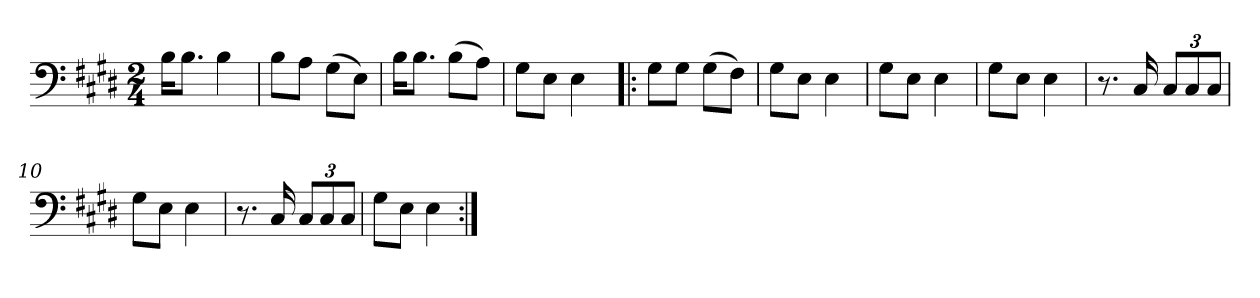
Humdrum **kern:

**kern
*part1
*staff1
*clefF4
*k[f#c#g#d#]
*M2/4
=1
16B\KL
8.B\J
4B\
=2
8B\L
8A\J
(8G#\L
8E\J)
=3
16B\KL
8.B\J
(8B\L
8A\J)
=4
8G#\L
8E\J
4E\
=5!|:
8G#\L
8G#\J
(8G#\L
8F#\J)
=6
8G#\L
8E\J
4E\
=7
8G#\L
8E\J
4E\
=8
8G#\L
8E\J
4E\
=9
8.r
16C#/
12C#/L
12C#/
12C#/J
=10
8G#\L
8E\J
4E\
=11
8.r
16C#/
12C#/L
12C#/
12C#/J
=12
8G#\L
8E\J
4E\
=:|!
*-
